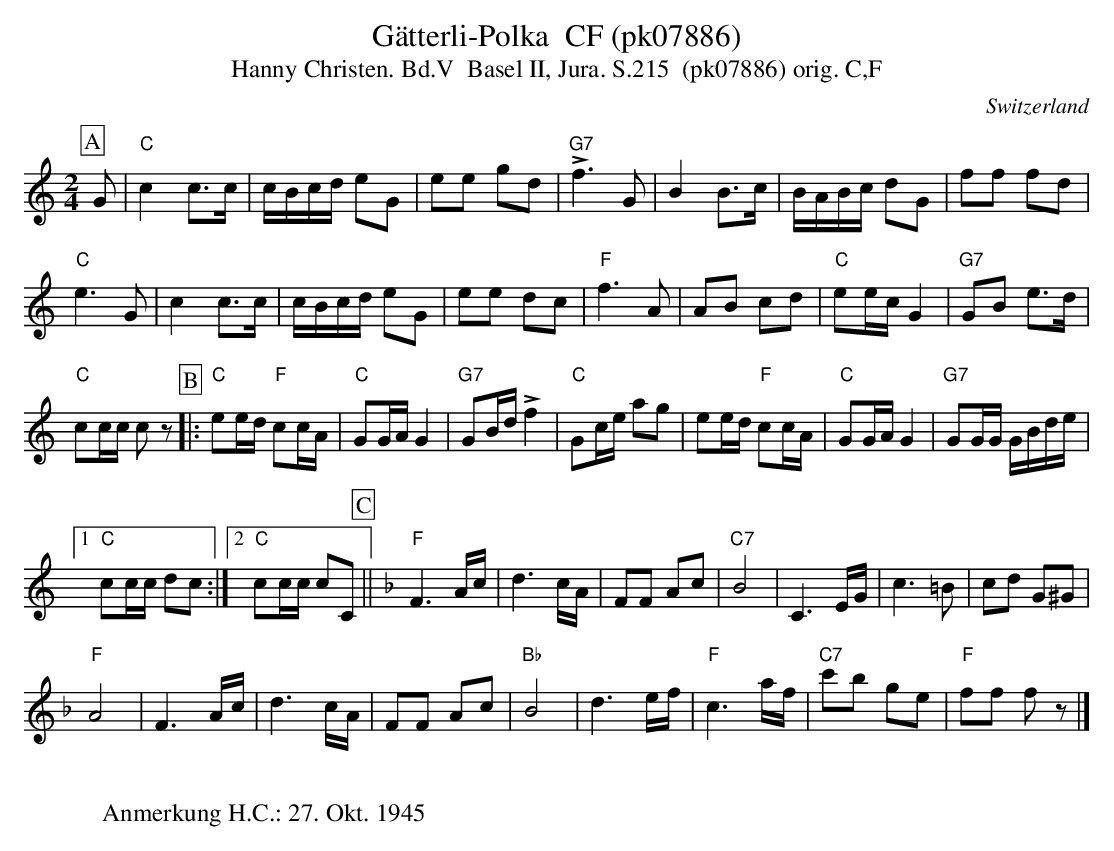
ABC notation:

X:1
T:Gätterli-Polka  CF (pk07886)
T:Hanny Christen. Bd.V  Basel II, Jura. S.215  (pk07886) orig. C,F
M:2/4
L:1/8
O:Switzerland
K:C major
 [P:A] G | "C"c2c>c | c/B/c/d/ eG | ee gd | !>!"G7"f3G | B2 B>c | B/A/B/c/ dG | ff fd |
"C"e3G | c2c>c | c/B/c/d/ eG | ee dc | "F"f3A | AB cd | "C"ee/c/G2 | "G7"GB e>d |
"C"cc/c/ cz  [P:B] |: "C"ee/d/ "F"cc/A/ | "C"GG/A/G2 | "G7"GB/d/ !>!f2 | "C"Gc/e/ ag | ee/d/ "F"cc/A/ | "C"GG/A/G2 | "G7"GG/G/ G/B/d/e/ |1
"C"cc/c/ dc :|2 "C"cc/c/ cC [P:C] [K:F] || "F"F3A/c/ | d3c/A/ | FF Ac | "C7"B4 | C3E/G/ | c3=B | cd G^G |
"F"A4 | F3A/c/ | d3c/A/ | FF Ac | "Bb"B4 | d3e/f/ | "F"c3a/f/ | "C7"c'b ge | "F"ff fz |]
W:
W:Anmerkung H.C.: 27. Okt. 1945
